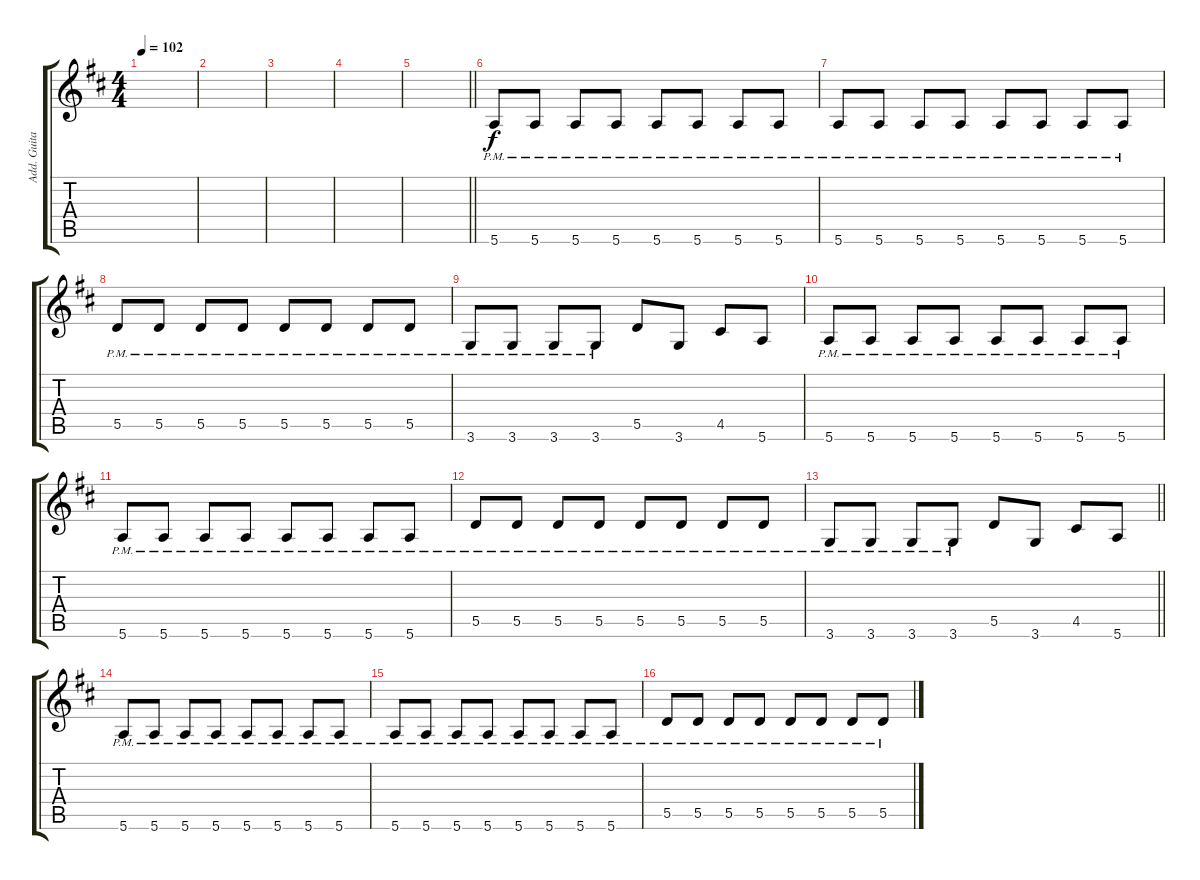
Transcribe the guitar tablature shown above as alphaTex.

\track ("Add. Guitar" "Add. Guita") {instrument distortionguitar}
\staff {score tabs}
\tuning (E4 B3 G3 D3 A2 E2) {hide}
\ts (4 4)
\tempo 102
\clef g2
\ks d
|
|
|
|
\barLineRight lightlight
|
5.6{pm}.8 5.6{pm}.8 5.6{pm}.8 5.6{pm}.8 5.6{pm}.8 5.6{pm}.8 5.6{pm}.8 5.6{pm}.8 |
5.6{pm}.8 5.6{pm}.8 5.6{pm}.8 5.6{pm}.8 5.6{pm}.8 5.6{pm}.8 5.6{pm}.8 5.6{pm}.8 |
5.5{pm}.8 5.5{pm}.8 5.5{pm}.8 5.5{pm}.8 5.5{pm}.8 5.5{pm}.8 5.5{pm}.8 5.5{pm}.8 |
3.6{pm}.8 3.6{pm}.8 3.6{pm}.8 3.6{pm}.8 5.5.8 3.6.8 4.5.8 5.6.8 |
5.6{pm}.8 5.6{pm}.8 5.6{pm}.8 5.6{pm}.8 5.6{pm}.8 5.6{pm}.8 5.6{pm}.8 5.6{pm}.8 |
5.6{pm}.8 5.6{pm}.8 5.6{pm}.8 5.6{pm}.8 5.6{pm}.8 5.6{pm}.8 5.6{pm}.8 5.6{pm}.8 |
5.5{pm}.8 5.5{pm}.8 5.5{pm}.8 5.5{pm}.8 5.5{pm}.8 5.5{pm}.8 5.5{pm}.8 5.5{pm}.8 |
\barLineRight lightlight
3.6{pm}.8 3.6{pm}.8 3.6{pm}.8 3.6{pm}.8 5.5.8 3.6.8 4.5.8 5.6.8 |
5.6{pm}.8 5.6{pm}.8 5.6{pm}.8 5.6{pm}.8 5.6{pm}.8 5.6{pm}.8 5.6{pm}.8 5.6{pm}.8 |
5.6{pm}.8 5.6{pm}.8 5.6{pm}.8 5.6{pm}.8 5.6{pm}.8 5.6{pm}.8 5.6{pm}.8 5.6{pm}.8 |
5.5{pm}.8 5.5{pm}.8 5.5{pm}.8 5.5{pm}.8 5.5{pm}.8 5.5{pm}.8 5.5{pm}.8 5.5{pm}.8
